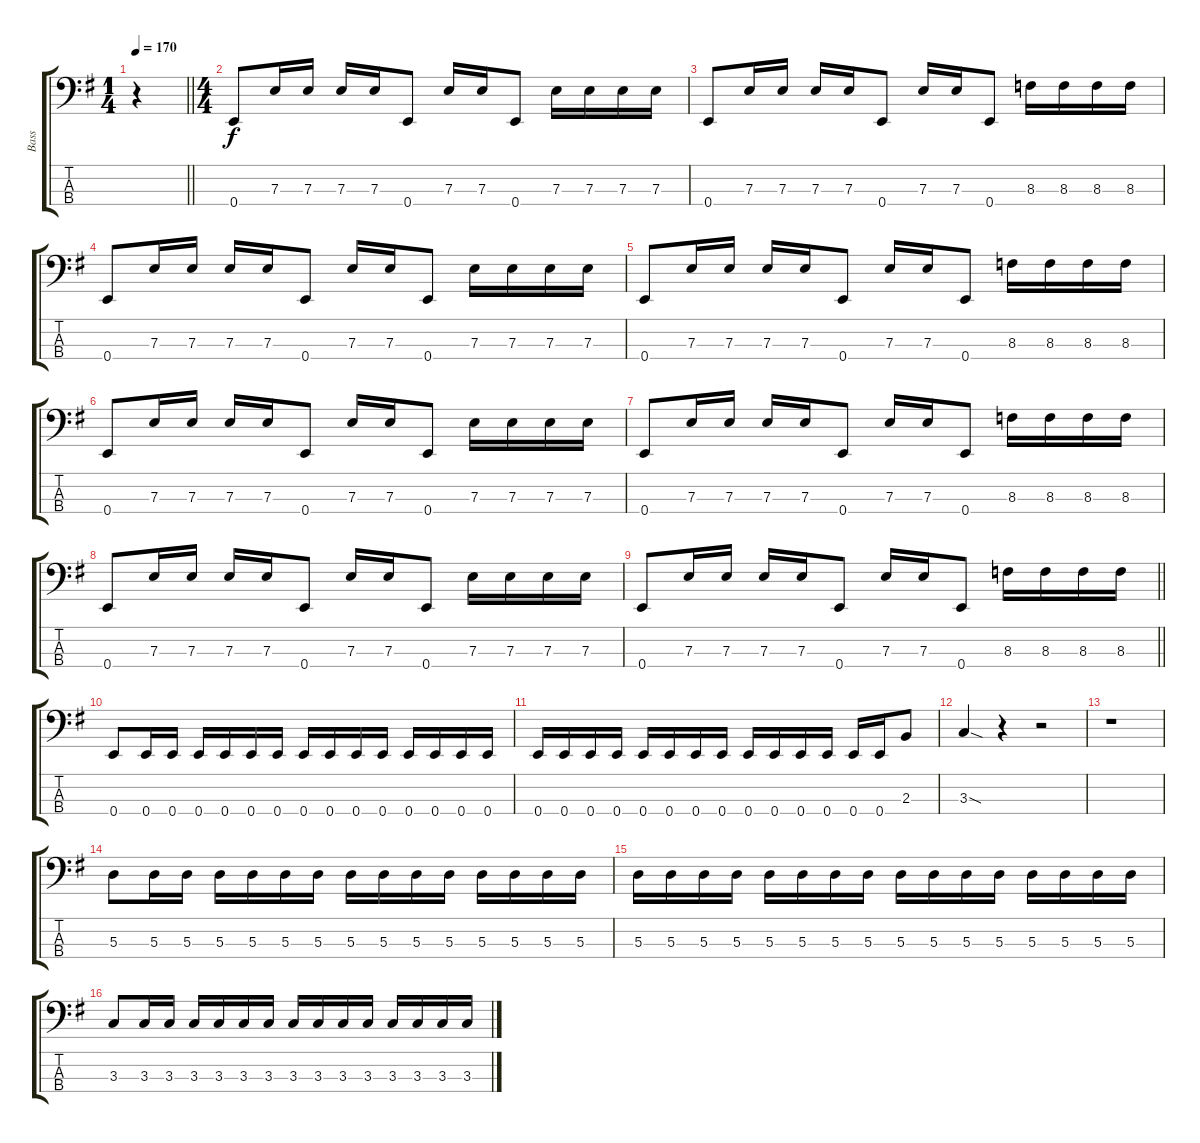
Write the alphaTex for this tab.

\track ("Bass" "Bass") {instrument electricbasspick}
\staff {score tabs}
\tuning (G2 D2 A1 E1) {hide}
\ts (1 4)
\tempo 170
\clef f4
\barLineRight lightlight
\ks g
r.4{dy f instrument electricbasspick} |
\ts (4 4)
0.4.8 7.3.16 7.3.16 7.3.16 7.3.16 0.4.8 7.3.16 7.3.16 0.4.8 7.3.16 7.3.16 7.3.16 7.3.16 |
0.4.8 7.3.16 7.3.16 7.3.16 7.3.16 0.4.8 7.3.16 7.3.16 0.4.8 8.3.16 8.3.16 8.3.16 8.3.16 |
0.4.8 7.3.16 7.3.16 7.3.16 7.3.16 0.4.8 7.3.16 7.3.16 0.4.8 7.3.16 7.3.16 7.3.16 7.3.16 |
0.4.8 7.3.16 7.3.16 7.3.16 7.3.16 0.4.8 7.3.16 7.3.16 0.4.8 8.3.16 8.3.16 8.3.16 8.3.16 |
0.4.8 7.3.16 7.3.16 7.3.16 7.3.16 0.4.8 7.3.16 7.3.16 0.4.8 7.3.16 7.3.16 7.3.16 7.3.16 |
0.4.8 7.3.16 7.3.16 7.3.16 7.3.16 0.4.8 7.3.16 7.3.16 0.4.8 8.3.16 8.3.16 8.3.16 8.3.16 |
0.4.8 7.3.16 7.3.16 7.3.16 7.3.16 0.4.8 7.3.16 7.3.16 0.4.8 7.3.16 7.3.16 7.3.16 7.3.16 |
\barLineRight lightlight
0.4.8 7.3.16 7.3.16 7.3.16 7.3.16 0.4.8 7.3.16 7.3.16 0.4.8 8.3.16 8.3.16 8.3.16 8.3.16 |
0.4.8 0.4.16 0.4.16 0.4.16 0.4.16 0.4.16 0.4.16 0.4.16 0.4.16 0.4.16 0.4.16 0.4.16 0.4.16 0.4.16 0.4.16 |
0.4.16 0.4.16 0.4.16 0.4.16 0.4.16 0.4.16 0.4.16 0.4.16 0.4.16 0.4.16 0.4.16 0.4.16 0.4.16 0.4.16 2.3.8 |
3.3{sod}.4 r.4 r.2 |
r.1 |
5.3.8 5.3.16 5.3.16 5.3.16 5.3.16 5.3.16 5.3.16 5.3.16 5.3.16 5.3.16 5.3.16 5.3.16 5.3.16 5.3.16 5.3.16 |
5.3.16 5.3.16 5.3.16 5.3.16 5.3.16 5.3.16 5.3.16 5.3.16 5.3.16 5.3.16 5.3.16 5.3.16 5.3.16 5.3.16 5.3.16 5.3.16 |
3.3.8 3.3.16 3.3.16 3.3.16 3.3.16 3.3.16 3.3.16 3.3.16 3.3.16 3.3.16 3.3.16 3.3.16 3.3.16 3.3.16 3.3.16
